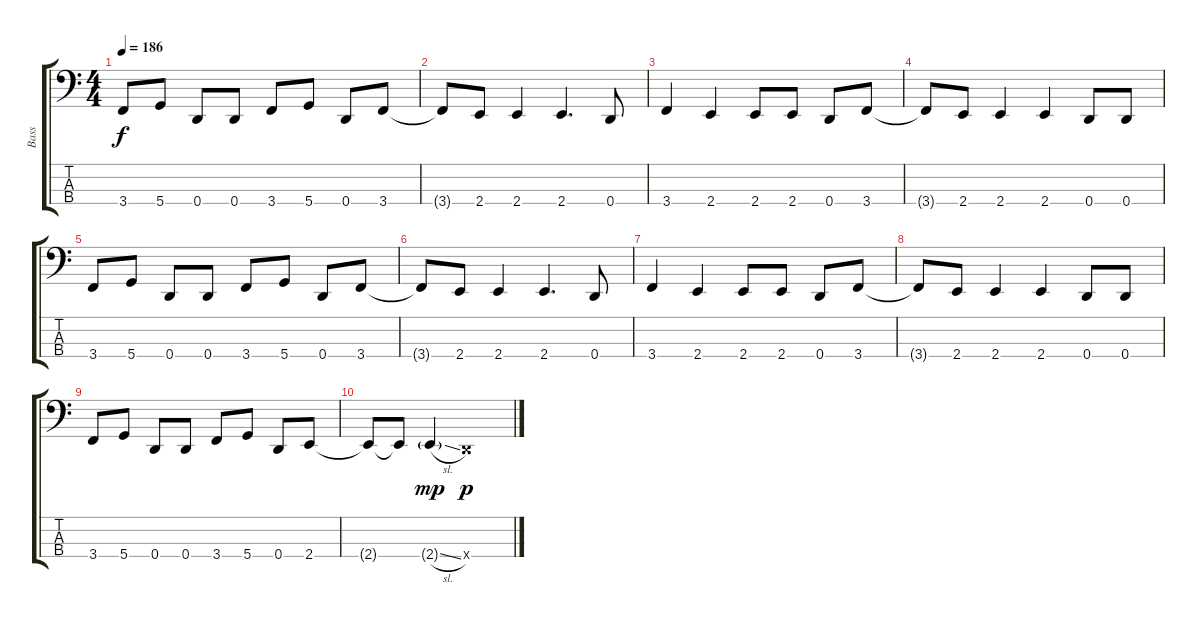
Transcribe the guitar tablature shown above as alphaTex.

\track ("Bass" "Bass") {instrument electricbasspick}
\staff {score tabs}
\tuning (F2 C2 G1 D1) {hide}
\ts (4 4)
\tempo 186
\clef f4
\ks c
3.4.8{dy f} 5.4.8 0.4.8 0.4.8 3.4.8 5.4.8 0.4.8 3.4.8 |
3.4{t}.8 2.4.8 2.4.4 2.4.4{d} 0.4.8 |
3.4.4 2.4.4 2.4.8 2.4.8 0.4.8 3.4.8 |
3.4{t}.8 2.4.8 2.4.4 2.4.4 0.4.8 0.4.8 |
3.4.8 5.4.8 0.4.8 0.4.8 3.4.8 5.4.8 0.4.8 3.4.8 |
3.4{t}.8 2.4.8 2.4.4 2.4.4{d} 0.4.8 |
3.4.4 2.4.4 2.4.8 2.4.8 0.4.8 3.4.8 |
3.4{t}.8 2.4.8 2.4.4 2.4.4 0.4.8 0.4.8 |
3.4.8 5.4.8 0.4.8 0.4.8 3.4.8 5.4.8 0.4.8 2.4.8 |
2.4{t}.8 2.4{t}.8 2.4{sl g}.4{dy mp} 0.4{x}.1{dy p}
